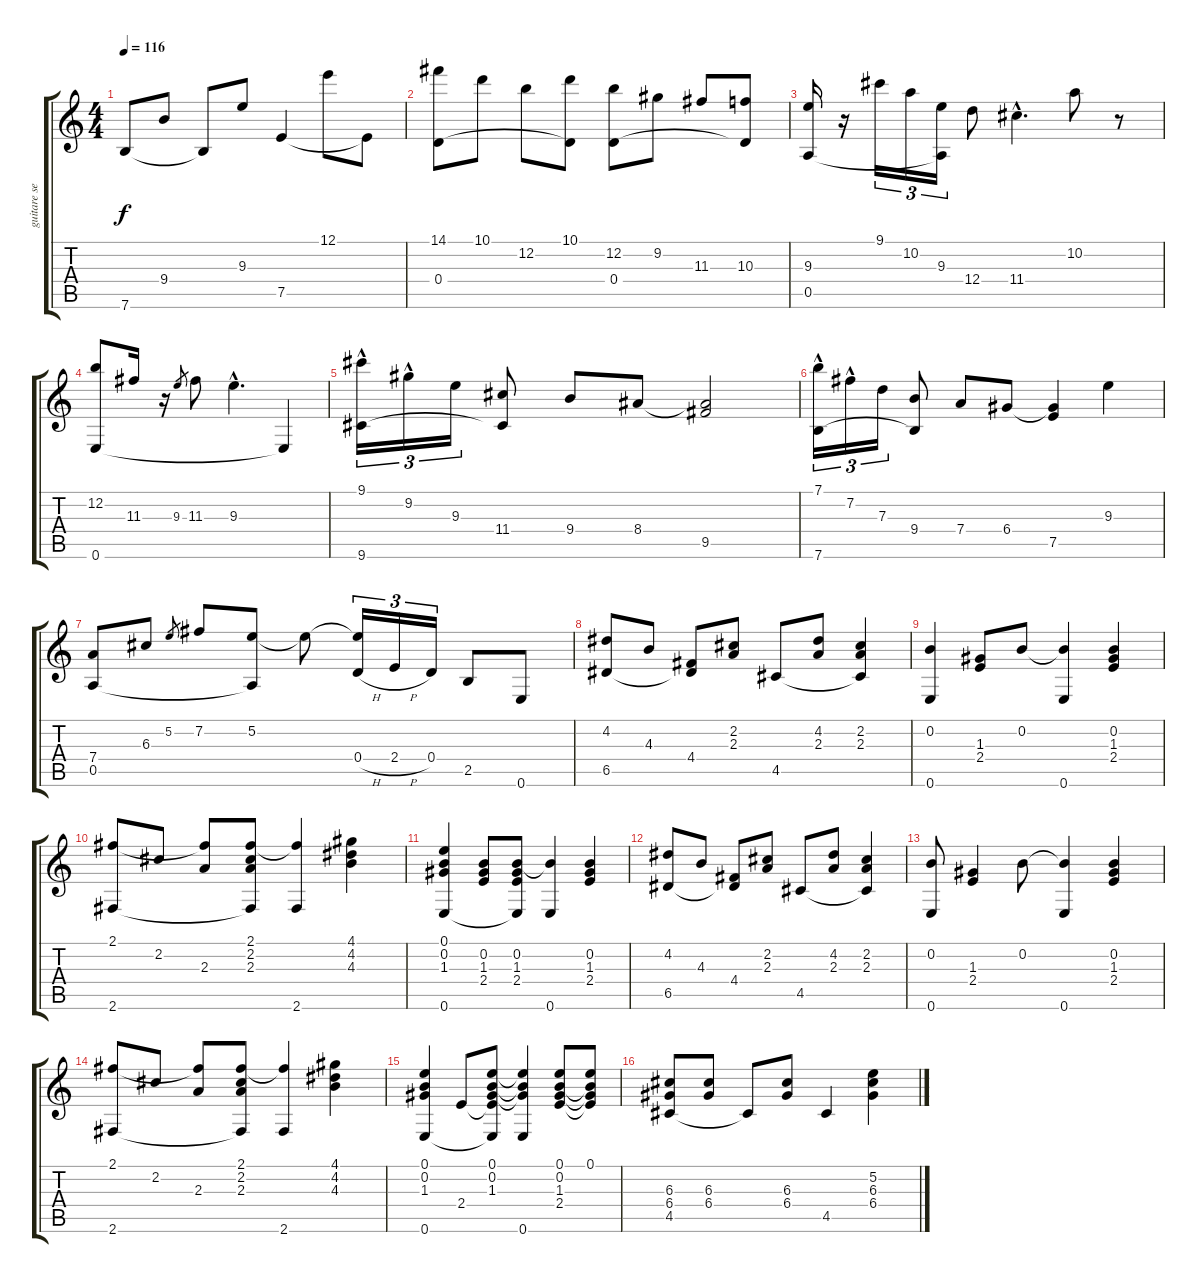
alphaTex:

\track ("guitare seule" "guitare se") {instrument acousticguitarnylon}
\staff {score tabs}
\tuning (E4 B3 G3 D3 A2 E2) {hide}
\ts (4 4)
\tempo 116
\clef g2
\ks c
7.6.8{dy f} 9.4.8 7.6{t}.8 9.3.8 7.5.4 12.1.8 7.5{t}.8 |
(14.1 0.4).8 10.1.8 12.2.8 (10.1 0.4{t}).8 (12.2 0.4).8 9.2.8 11.3.8 (10.3 0.4{t}).8 |
(9.3 0.5).16 r.16 9.1.16{tu (3 2)} 10.2.16{tu (3 2)} (9.3 0.5{t}).16{tu (3 2)} 12.4.8 11.4{hac}.4{d} 10.2.8 r.8 |
(12.2 0.6).8 11.3.16 r.16 9.3.8{gr} 11.3.8 9.3{hac}.4{d} 0.6{t}.4 |
(9.1{hac} 9.6).16{tu (3 2)} 9.2{hac}.16{tu (3 2)} 9.3.16{tu (3 2)} (11.4 9.6{t}).8 9.4.8 8.4.8 (8.4{t} 9.5).2 |
(7.1{hac} 7.6).16{tu (3 2)} 7.2{hac}.16{tu (3 2)} 7.3.16{tu (3 2)} (9.4 7.6{t}).8 7.4.8 6.4.8 (6.4{t} 7.5).4 9.3.4 |
(7.4 0.5).8 6.3.8 5.2.8{gr} 7.2.8 (5.2 0.5{t}).8 5.2{t}.8 (5.2{t} 0.4{h}).16{tu (3 2)} 2.4{h}.16{tu (3 2)} 0.4.16{tu (3 2)} 2.5.8 0.6.8 |
(4.2 6.5).8 4.3.8 (4.4 6.5{t}).8 (2.2 2.3).8 4.5.8 (4.2 2.3).8 (2.2 2.3 4.5{t}).4 |
(0.2 0.6).4 (1.3 2.4).8 0.2.8 (0.2{t} 0.6).4 (0.2 1.3 2.4).4 |
(2.1 2.6).8 2.2.8 (2.1{t} 2.3).8 (2.1 2.2 2.3 2.6{t}).8 (2.1{t} 2.6).4 (4.1 4.2 4.3).4 |
(0.1 0.2 1.3 0.6).4 (0.2 1.3 2.4).8 (0.2 1.3 2.4 0.6{t}).8 (0.2{t} 0.6).4 (0.2 1.3 2.4).4 |
(4.2 6.5).8 4.3.8 (4.4 6.5{t}).8 (2.2 2.3).8 4.5.8 (4.2 2.3).8 (2.2 2.3 4.5{t}).4 |
(0.2 0.6).8 (1.3 2.4).4 0.2.8 (0.2{t} 0.6).4 (0.2 1.3 2.4).4 |
(2.1 2.6).8 2.2.8 (2.1{t} 2.3).8 (2.1 2.2 2.3 2.6{t}).8 (2.1{t} 2.6).4 (4.1 4.2 4.3).4 |
(0.1 0.2 1.3 0.6).4 2.4.8 (0.1 0.2 1.3 2.4{t} 0.6{t}).8 (0.1{t} 0.2{t} 1.3{t} 0.6).4 (0.1 0.2 1.3 2.4).8 (0.1 0.2{t} 1.3{t} 2.4{t}).8 |
(6.3 6.4 4.5).8 (6.3 6.4).8 4.5{t}.8 (6.3 6.4).8 4.5.4 (5.2 6.3 6.4).4
